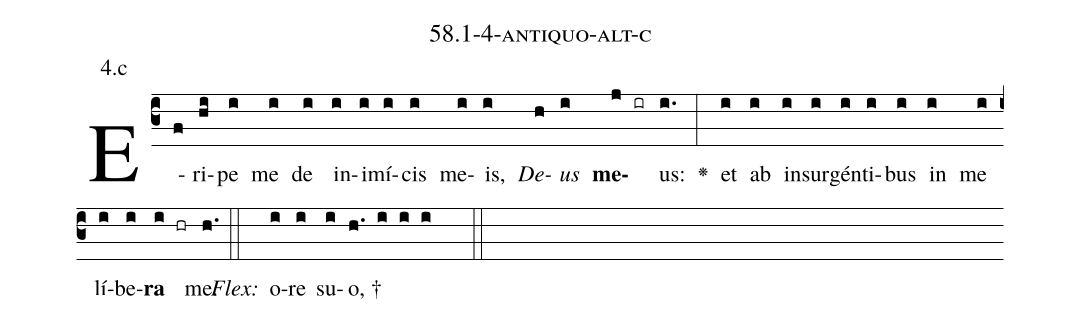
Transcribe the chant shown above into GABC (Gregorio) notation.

name: 58.1-4-antiquo-alt-c;
annotation: 4.c;
%%
(c3)E(f)ri(hi)pe(i) me(i) de(i) in(i)i(i)mí(i)cis(i) me(i)is,(i) <i>De</i>(h)<i>us</i>(i) <b>me</b>(j ir)us:(i.) <v>\greheightstar</v>(:) et(i) ab(i) in(i)sur(i)gén(i)ti(i)bus(i) in(i) me(i) lí(i)be(i)<b>ra</b>(i hr) me.(h.) (::)
<i>Flex:</i>()  o(i)re(i) su(i)o, †(h. i i i  ::)

%E(i) u(i) o(i) u(i) a(i) e.(h.) (::)
